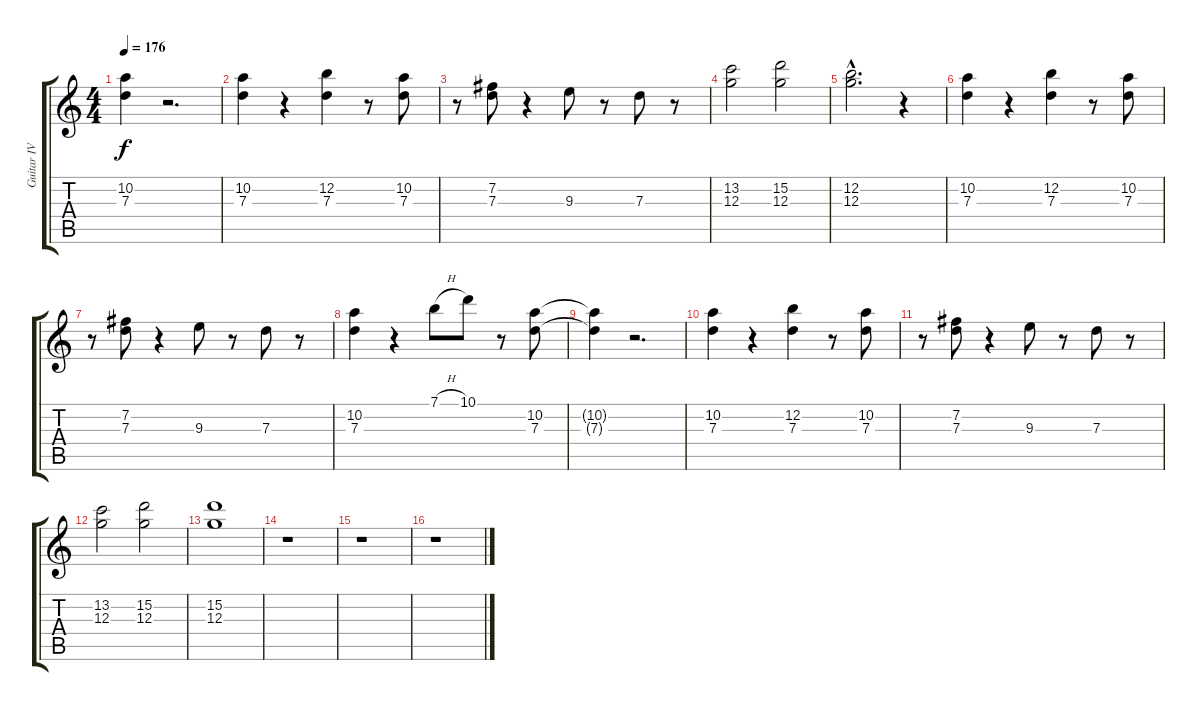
\track ("Guitar IV - Solo" "Guitar IV ") {instrument overdrivenguitar}
\staff {score tabs}
\tuning (E4 B3 G3 D3 A2 E2) {hide}
\ts (4 4)
\tempo 176
\clef g2
\ks c
(10.2{t} 7.3{t}).4{dy f} r.2{d} |
(10.2 7.3).4 r.4 (12.2 7.3).4 r.8 (10.2 7.3).8 |
r.8 (7.2 7.3).8 r.4 9.3.8 r.8 7.3.8 r.8 |
(13.2 12.3).2 (15.2 12.3).2 |
(12.2{hac} 12.3{hac}).2{d} r.4 |
(10.2 7.3).4 r.4 (12.2 7.3).4 r.8 (10.2 7.3).8 |
r.8 (7.2 7.3).8 r.4 9.3.8 r.8 7.3.8 r.8 |
(10.2 7.3).4 r.4 7.1{h}.8 10.1.8 r.8 (10.2 7.3).8 |
(10.2{t} 7.3{t}).4 r.2{d} |
(10.2 7.3).4 r.4 (12.2 7.3).4 r.8 (10.2 7.3).8 |
r.8 (7.2 7.3).8 r.4 9.3.8 r.8 7.3.8 r.8 |
(13.2 12.3).2 (15.2 12.3).2 |
(15.2 12.3).1 |
r.1 |
r.1 |
r.1
